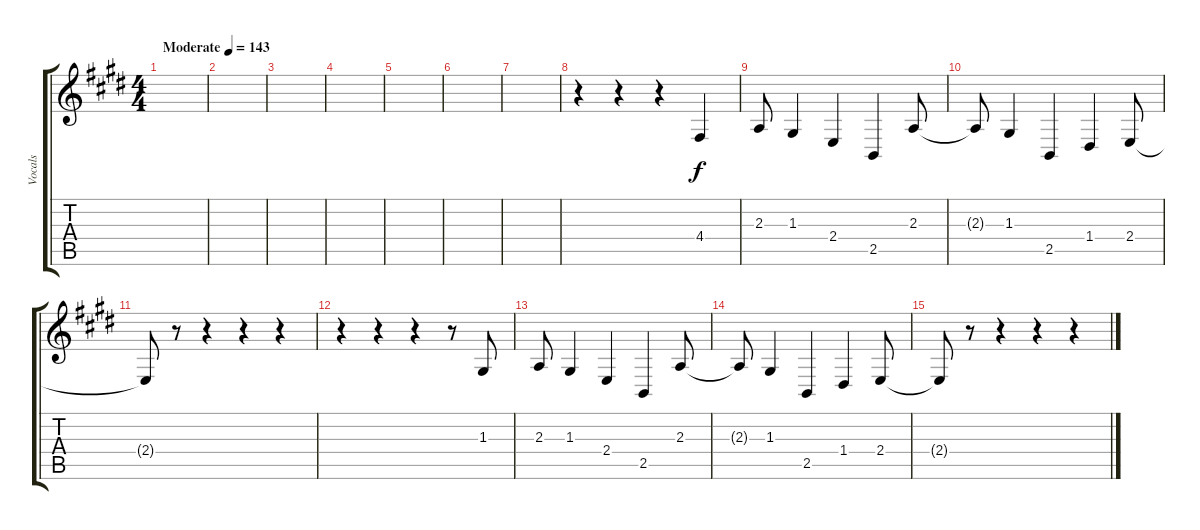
\track ("Vocals" "Vocals") {instrument tenorsax}
\staff {score tabs}
\tuning (E4 B3 G3 D3 A2 E2) {hide}
\ts (4 4)
\tempo (143 "Moderate")
\clef g2
\ks e
|
|
|
|
|
|
|
r.4 r.4 r.4 4.4.4 |
2.3.8 1.3.4 2.4.4 2.5.4 2.3.8 |
2.3{t}.8 1.3.4 2.5.4 1.4.4 2.4.8 |
2.4{t}.8 r.8 r.4 r.4 r.4 |
r.4 r.4 r.4 r.8 1.3.8 |
2.3.8 1.3.4 2.4.4 2.5.4 2.3.8 |
2.3{t}.8 1.3.4 2.5.4 1.4.4 2.4.8 |
2.4{t}.8 r.8 r.4 r.4 r.4
